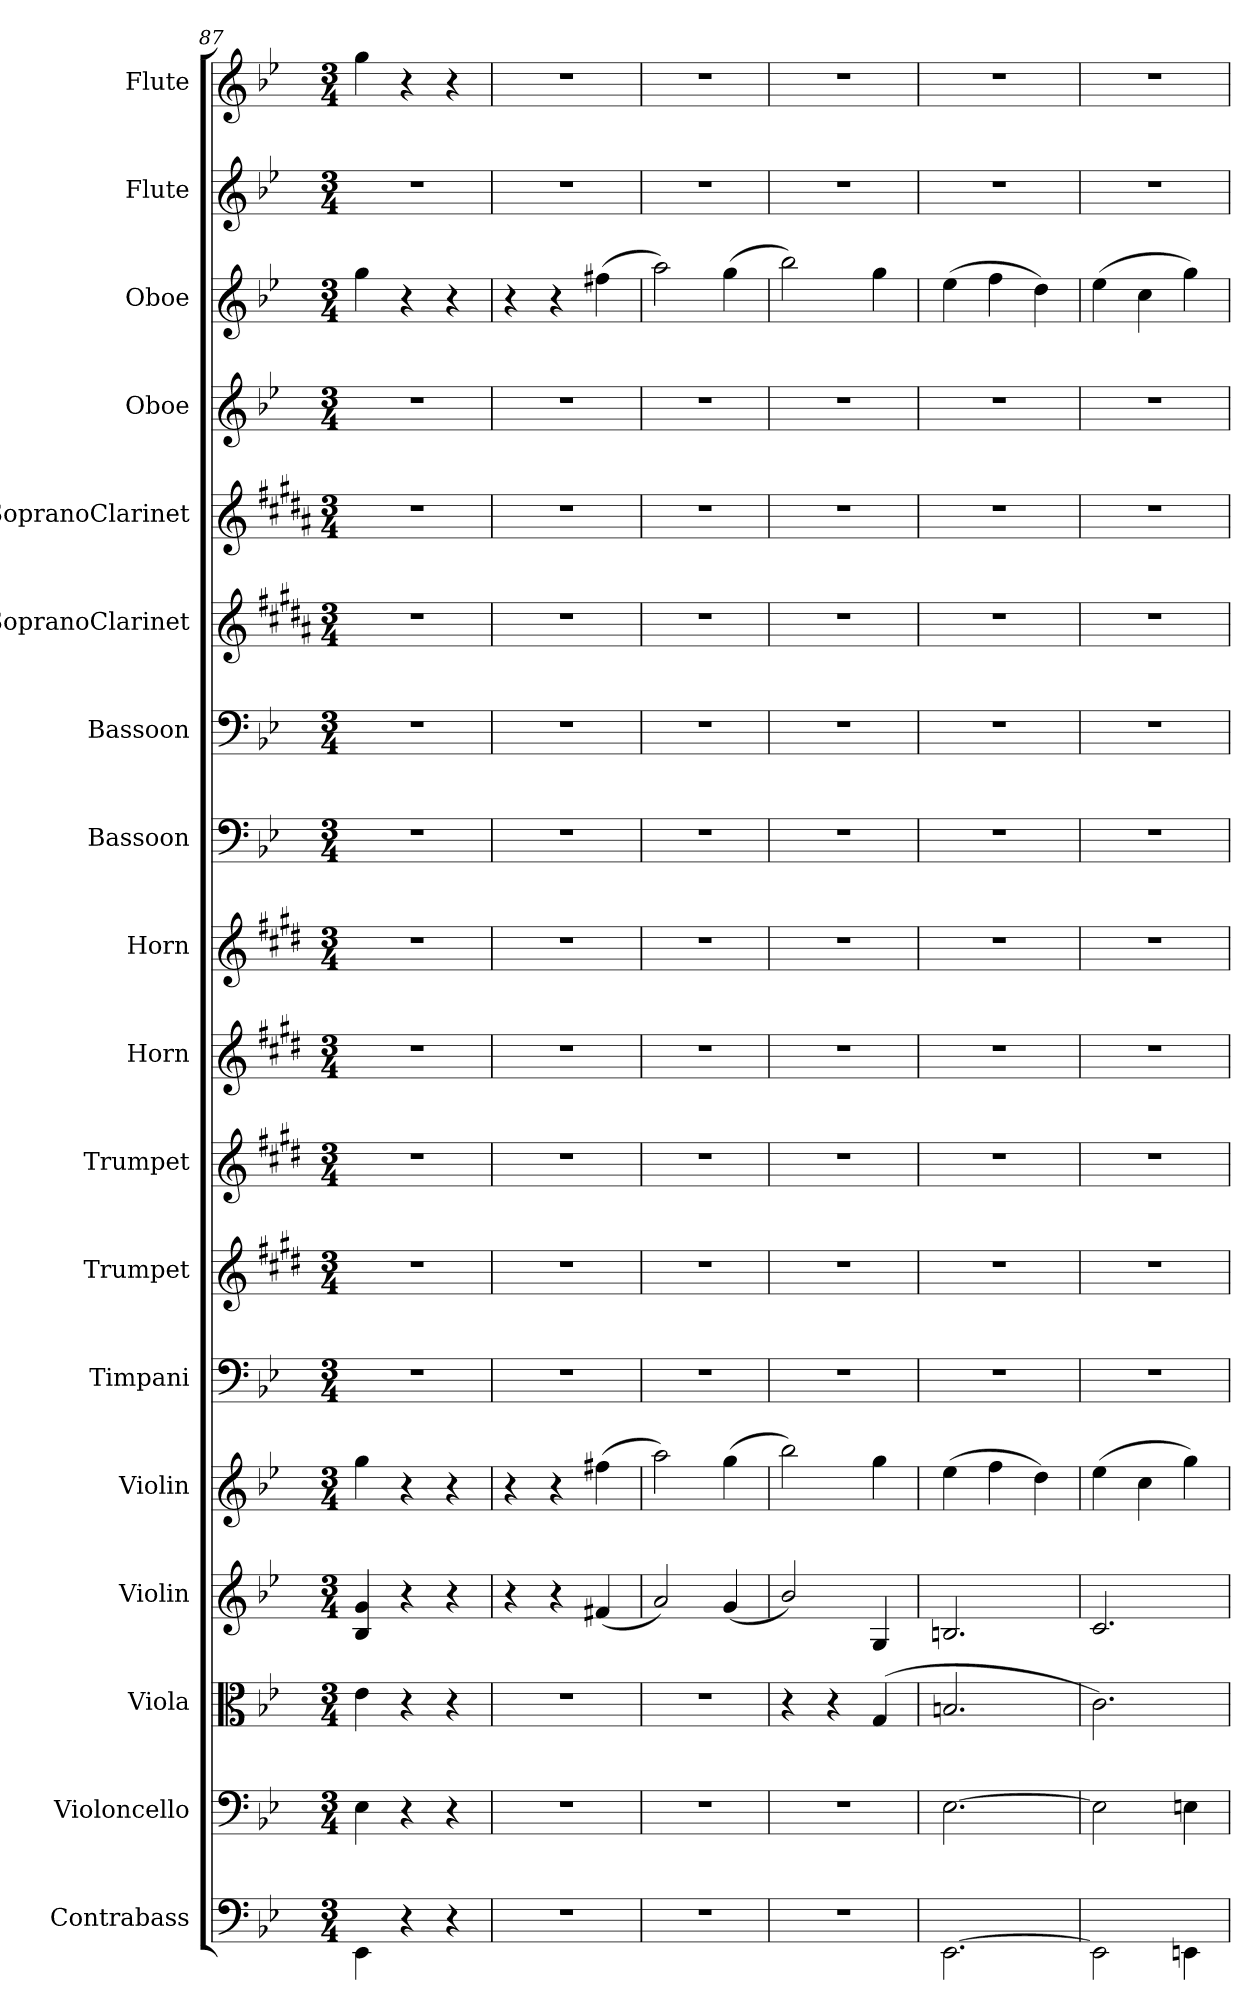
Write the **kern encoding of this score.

**kern	**kern	**kern	**kern	**kern	**kern	**kern	**kern	**kern	**kern	**kern	**kern	**kern	**kern	**kern	**kern	**kern	**kern
*part18	*part17	*part16	*part15	*part14	*part13	*part12	*part11	*part10	*part9	*part8	*part7	*part6	*part5	*part4	*part3	*part2	*part1
*staff18	*staff17	*staff16	*staff15	*staff14	*staff13	*staff12	*staff11	*staff10	*staff9	*staff8	*staff7	*staff6	*staff5	*staff4	*staff3	*staff2	*staff1
*I"Contrabass	*I"Violoncello	*I"Viola	*I"Violin	*I"Violin	*I"Timpani	*I"Trumpet	*I"Trumpet	*I"Horn	*I"Horn	*I"Bassoon	*I"Bassoon	*I"SopranoClarinet	*I"SopranoClarinet	*I"Oboe	*I"Oboe	*I"Flute	*I"Flute
*I'Cb	*I'Vc	*I'Vla	*I'Vln	*I'Vln	*I'Timp	*I'Tpt	*I'Tpt	*I'Hn	*I'Hn	*I'Bsn	*I'Bsn	*	*	*I'Ob	*I'Ob	*I'Fl	*I'Fl
*clefF4	*clefF4	*clefC3	*clefG2	*clefG2	*clefF4	*clefG2	*clefG2	*clefG2	*clefG2	*clefF4	*clefF4	*clefG2	*clefG2	*clefG2	*clefG2	*clefG2	*clefG2
*k[b-e-]	*k[b-e-]	*k[b-e-]	*k[b-e-]	*k[b-e-]	*k[b-e-]	*k[f#c#g#d#]	*k[f#c#g#d#]	*k[f#c#g#d#]	*k[f#c#g#d#]	*k[b-e-]	*k[b-e-]	*k[f#c#g#d#a#]	*k[f#c#g#d#a#]	*k[b-e-]	*k[b-e-]	*k[b-e-]	*k[b-e-]
*M3/4	*M3/4	*M3/4	*M3/4	*M3/4	*M3/4	*M3/4	*M3/4	*M3/4	*M3/4	*M3/4	*M3/4	*M3/4	*M3/4	*M3/4	*M3/4	*M3/4	*M3/4
=87	=87	=87	=87	=87	=87	=87	=87	=87	=87	=87	=87	=87	=87	=87	=87	=87	=87
4EE-"\	4E-"\	4e-"\	4B-"/ 4g"/	4gg\	2.r	2.r	2.r	2.r	2.r	2.r	2.r	2.r	2.r	2.r	4gg\	2.r	4gg\
4r	4r	4r	4r	4r	.	.	.	.	.	.	.	.	.	.	4r	.	4r
4r	4r	4r	4r	4r	.	.	.	.	.	.	.	.	.	.	4r	.	4r
=88	=88	=88	=88	=88	=88	=88	=88	=88	=88	=88	=88	=88	=88	=88	=88	=88	=88
2.r	2.r	2.r	4r	4r	2.r	2.r	2.r	2.r	2.r	2.r	2.r	2.r	2.r	2.r	4r	2.r	2.r
.	.	.	4r	4r	.	.	.	.	.	.	.	.	.	.	4r	.	.
.	.	.	(4f#X/	(4ff#X\	.	.	.	.	.	.	.	.	.	.	(4ff#X\	.	.
=89	=89	=89	=89	=89	=89	=89	=89	=89	=89	=89	=89	=89	=89	=89	=89	=89	=89
2.r	2.r	2.r	2a/)	2aa\)	2.r	2.r	2.r	2.r	2.r	2.r	2.r	2.r	2.r	2.r	2aa\)	2.r	2.r
.	.	.	(4g/	(4gg\	.	.	.	.	.	.	.	.	.	.	(4gg\	.	.
=90	=90	=90	=90	=90	=90	=90	=90	=90	=90	=90	=90	=90	=90	=90	=90	=90	=90
2.r	2.r	4r	2b-/)	2bb-\)	2.r	2.r	2.r	2.r	2.r	2.r	2.r	2.r	2.r	2.r	2bb-\)	2.r	2.r
.	.	4r	.	.	.	.	.	.	.	.	.	.	.	.	.	.	.
.	.	(4G/	4G/	4gg\	.	.	.	.	.	.	.	.	.	.	4gg\	.	.
=91	=91	=91	=91	=91	=91	=91	=91	=91	=91	=91	=91	=91	=91	=91	=91	=91	=91
[2.EE-\	[2.E-\	2.Bn/	2.Bn/	(4ee-\	2.r	2.r	2.r	2.r	2.r	2.r	2.r	2.r	2.r	2.r	(4ee-\	2.r	2.r
.	.	.	.	4ff\	.	.	.	.	.	.	.	.	.	.	4ff\	.	.
.	.	.	.	4dd\)	.	.	.	.	.	.	.	.	.	.	4dd\)	.	.
=92	=92	=92	=92	=92	=92	=92	=92	=92	=92	=92	=92	=92	=92	=92	=92	=92	=92
2EE-\]	2E-\]	2.c\)	2.c/	(4ee-\	2.r	2.r	2.r	2.r	2.r	2.r	2.r	2.r	2.r	2.r	(4ee-\	2.r	2.r
.	.	.	.	4cc\	.	.	.	.	.	.	.	.	.	.	4cc\	.	.
4EEn\	4En\	.	.	4gg\)	.	.	.	.	.	.	.	.	.	.	4gg\)	.	.
=	=	=	=	=	=	=	=	=	=	=	=	=	=	=	=	=	=
*-	*-	*-	*-	*-	*-	*-	*-	*-	*-	*-	*-	*-	*-	*-	*-	*-	*-
